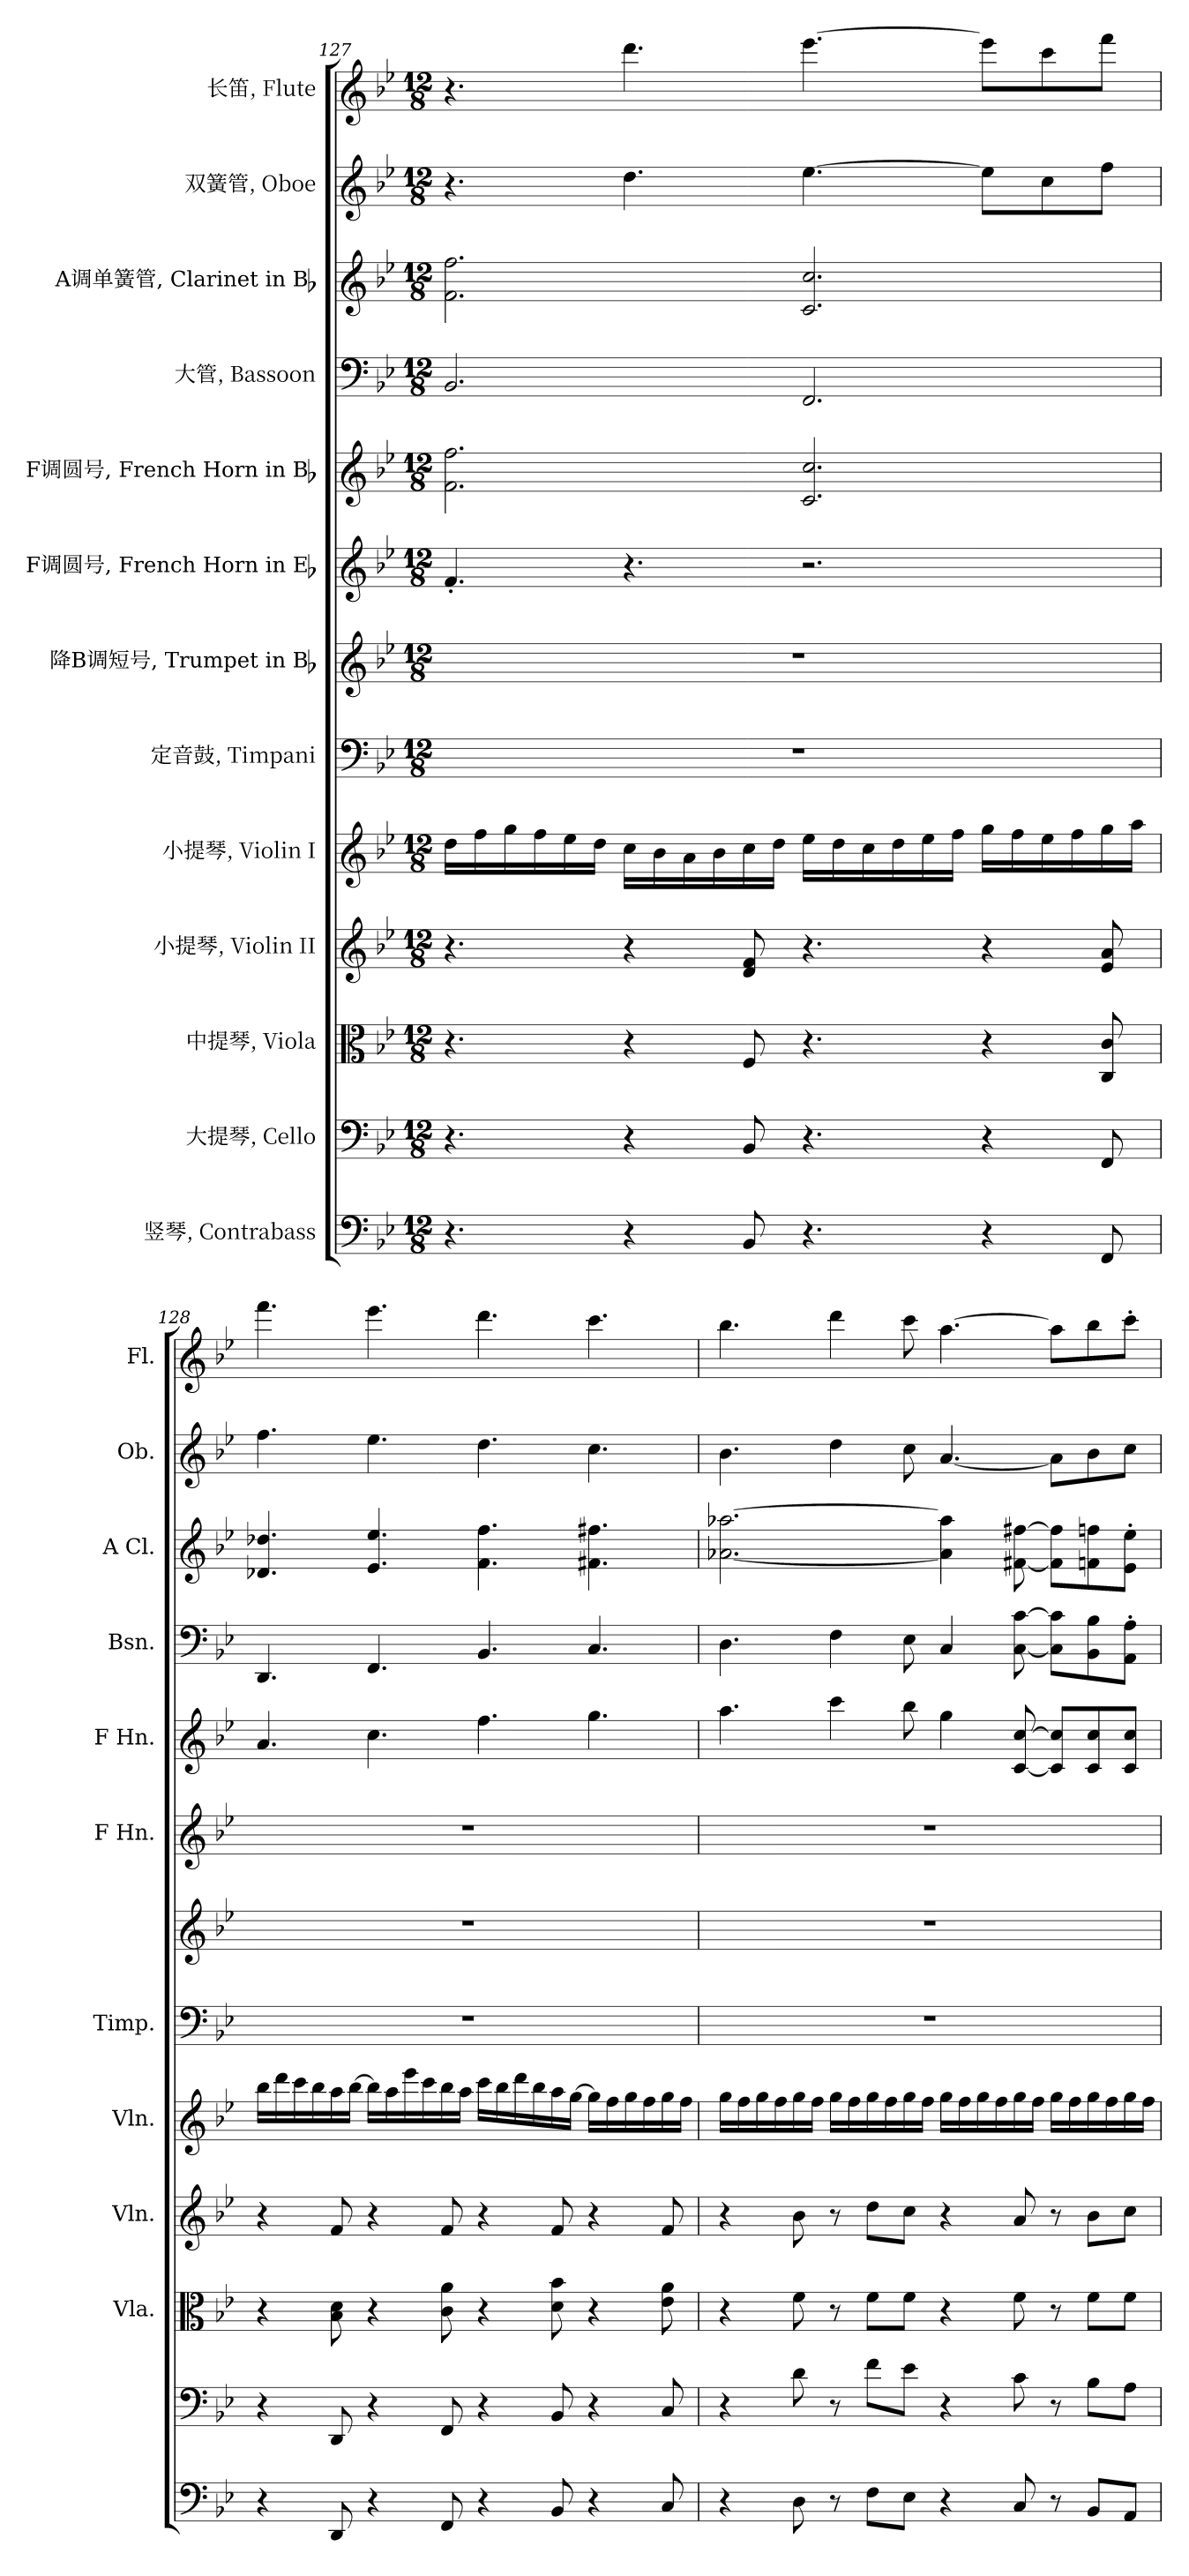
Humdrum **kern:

**kern	**kern	**kern	**kern	**kern	**kern	**kern	**kern	**kern	**kern	**kern	**kern	**kern
*part13	*part12	*part11	*part10	*part9	*part8	*part7	*part6	*part5	*part4	*part3	*part2	*part1
*staff13	*staff12	*staff11	*staff10	*staff9	*staff8	*staff7	*staff6	*staff5	*staff4	*staff3	*staff2	*staff1
*I"竖琴, Contrabass	*I"大提琴, Cello	*I"中提琴, Viola	*I"小提琴, Violin II	*I"小提琴, Violin I	*I"定音鼓, Timpani	*I"降B调短号, Trumpet in B-flat	*I"F调圆号, French Horn in E-flat	*I"F调圆号, French Horn in B-flat	*I"大管, Bassoon	*I"A调单簧管, Clarinet in B-flat	*I"双簧管, Oboe	*I"长笛, Flute
*	*	*I'Vla.	*I'Vln.	*I'Vln.	*I'Timp.	*	*I'F Hn.	*I'F Hn.	*I'Bsn.	*I'A Cl.	*I'Ob.	*I'Fl.
!!LO:PB:g=z
*clefF4	*clefF4	*clefC3	*clefG2	*clefG2	*clefF4	*clefG2	*clefG2	*clefG2	*clefF4	*clefG2	*clefG2	*clefG2
*	*	*	*	*	*	*ITrd1c2	*ITrd4c7	*ITrd4c7	*	*ITrd2c3	*	*
*k[b-e-]	*k[b-e-]	*k[b-e-]	*k[b-e-]	*k[b-e-]	*k[b-e-]	*k[b-e-a-d-]	*k[b-e-a-]	*k[b-e-a-]	*k[b-e-]	*k[f#]	*k[b-e-]	*k[b-e-]
*M12/8	*M12/8	*M12/8	*M12/8	*M12/8	*M12/8	*M12/8	*M12/8	*M12/8	*M12/8	*M12/8	*M12/8	*M12/8
=127	=127	=127	=127	=127	=127	=127	=127	=127	=127	=127	=127	=127
4.r	4.r	4.r	4.r	16dd\LL	1.r	1.r	4.B-'/	2.B-\ 2.b-\	2.BB-/	2.d\ 2.dd\	4.r	4.r
.	.	.	.	16ff\	.	.	.	.	.	.	.	.
.	.	.	.	16gg\	.	.	.	.	.	.	.	.
.	.	.	.	16ff\	.	.	.	.	.	.	.	.
.	.	.	.	16ee-\	.	.	.	.	.	.	.	.
.	.	.	.	16dd\JJ	.	.	.	.	.	.	.	.
4r	4r	4r	4r	16cc\LL	.	.	4.r	.	.	.	4.dd\	4.ddd\
.	.	.	.	16b-\	.	.	.	.	.	.	.	.
.	.	.	.	16a\	.	.	.	.	.	.	.	.
.	.	.	.	16b-\	.	.	.	.	.	.	.	.
8BB-/	8BB-/	8F/	8d/ 8f/	16cc\	.	.	.	.	.	.	.	.
.	.	.	.	16dd\JJ	.	.	.	.	.	.	.	.
4.r	4.r	4.r	4.r	16ee-\LL	.	.	2.r	2.F/ 2.f/	2.FF/	2.A/ 2.a/	[4.ee-\	[4.eee-\
.	.	.	.	16dd\	.	.	.	.	.	.	.	.
.	.	.	.	16cc\	.	.	.	.	.	.	.	.
.	.	.	.	16dd\	.	.	.	.	.	.	.	.
.	.	.	.	16ee-\	.	.	.	.	.	.	.	.
.	.	.	.	16ff\JJ	.	.	.	.	.	.	.	.
4r	4r	4r	4r	16gg\LL	.	.	.	.	.	.	8ee-\L]	8eee-\L]
.	.	.	.	16ff\	.	.	.	.	.	.	.	.
.	.	.	.	16ee-\	.	.	.	.	.	.	8cc\	8ccc\
.	.	.	.	16ff\	.	.	.	.	.	.	.	.
8FF/	8FF/	8C/ 8c/	8e-/ 8a/	16gg\	.	.	.	.	.	.	8ff\J	8fff\J
.	.	.	.	16aa\JJ	.	.	.	.	.	.	.	.
!!LO:PB:g=z
=128	=128	=128	=128	=128	=128	=128	=128	=128	=128	=128	=128	=128
4r	4r	4r	4r	16bb-\LL	1.r	1.r	1.r	4.d/	4.DD/	4.B-X/ 4.b-X/	4.ff\	4.fff\
.	.	.	.	16ddd\	.	.	.	.	.	.	.	.
.	.	.	.	16ccc\	.	.	.	.	.	.	.	.
.	.	.	.	16bb-\	.	.	.	.	.	.	.	.
8DD/	8DD/	8B-\ 8d\	8f/	16aa\	.	.	.	.	.	.	.	.
.	.	.	.	[16bb-\JJ	.	.	.	.	.	.	.	.
4r	4r	4r	4r	16bb-\LL]	.	.	.	4.f\	4.FF/	4.c/ 4.cc/	4.ee-\	4.eee-\
.	.	.	.	16aa\	.	.	.	.	.	.	.	.
.	.	.	.	16eee-\	.	.	.	.	.	.	.	.
.	.	.	.	16ccc\	.	.	.	.	.	.	.	.
8FF/	8FF/	8c\ 8a\	8f/	16bb-\	.	.	.	.	.	.	.	.
.	.	.	.	16aa\JJ	.	.	.	.	.	.	.	.
4r	4r	4r	4r	16ccc\LL	.	.	.	4.b-\	4.BB-/	4.d\ 4.dd\	4.dd\	4.ddd\
.	.	.	.	16bb-\	.	.	.	.	.	.	.	.
.	.	.	.	16ddd\	.	.	.	.	.	.	.	.
.	.	.	.	16bb-\	.	.	.	.	.	.	.	.
8BB-/	8BB-/	8d\ 8b-\	8f/	16aa\	.	.	.	.	.	.	.	.
.	.	.	.	[16gg\JJ	.	.	.	.	.	.	.	.
4r	4r	4r	4r	16gg\LL]	.	.	.	4.cc\	4.C/	4.d#X\ 4.dd#X\	4.cc\	4.ccc\
.	.	.	.	16ff\	.	.	.	.	.	.	.	.
.	.	.	.	16gg\	.	.	.	.	.	.	.	.
.	.	.	.	16ff\	.	.	.	.	.	.	.	.
8C/	8C/	8e-\ 8a\	8f/	16gg\	.	.	.	.	.	.	.	.
.	.	.	.	16ff\JJ	.	.	.	.	.	.	.	.
!!LO:PB:g=z
=129	=129	=129	=129	=129	=129	=129	=129	=129	=129	=129	=129	=129
4r	4r	4r	4r	16gg\LL	1.r	1.r	1.r	4.dd\	4.D\	[2.fn\ [2.ffn\	4.b-\	4.bb-\
.	.	.	.	16ff\	.	.	.	.	.	.	.	.
.	.	.	.	16gg\	.	.	.	.	.	.	.	.
.	.	.	.	16ff\	.	.	.	.	.	.	.	.
8D\	8d\	8f\	8b-\	16gg\	.	.	.	.	.	.	.	.
.	.	.	.	16ff\JJ	.	.	.	.	.	.	.	.
8r	8r	8r	8r	16gg\LL	.	.	.	4ff\	4F\	.	4dd\	4ddd\
.	.	.	.	16ff\	.	.	.	.	.	.	.	.
8F\L	8f\L	8f\L	8dd\L	16gg\	.	.	.	.	.	.	.	.
.	.	.	.	16ff\	.	.	.	.	.	.	.	.
8E-\J	8e-\J	8f\J	8cc\J	16gg\	.	.	.	8ee-\	8E-\	.	8cc\	8ccc\
.	.	.	.	16ff\JJ	.	.	.	.	.	.	.	.
4r	4r	4r	4r	16gg\LL	.	.	.	4cc\	4C/	4f\] 4ff\]	[4.a/	[4.aa\
.	.	.	.	16ff\	.	.	.	.	.	.	.	.
.	.	.	.	16gg\	.	.	.	.	.	.	.	.
.	.	.	.	16ff\	.	.	.	.	.	.	.	.
8C/	8c\	8f\	8a/	16gg\	.	.	.	[8F/ [8f/	[8C\ [8c\	[8d#X\ [8dd#X\	.	.
.	.	.	.	16ff\JJ	.	.	.	.	.	.	.	.
8r	8r	8r	8r	16gg\LL	.	.	.	8F/] 8f/]L	8C\] 8c\]L	8d#\] 8dd#\]L	8a\L]	8aa\L]
.	.	.	.	16ff\	.	.	.	.	.	.	.	.
8BB-/L	8B-\L	8f\L	8b-\L	16gg\	.	.	.	8F/ 8f/	8BB-\ 8B-\	8dn\ 8ddn\	8b-\	8bb-\
.	.	.	.	16ff\	.	.	.	.	.	.	.	.
8AA/J	8A\J	8f\J	8cc\J	16gg\	.	.	.	8F/ 8f/J	8AA\' 8A\'J	8c\' 8cc\'J	8cc\J	8ccc'\J
.	.	.	.	16ff\JJ	.	.	.	.	.	.	.	.
=	=	=	=	=	=	=	=	=	=	=	=	=
*-	*-	*-	*-	*-	*-	*-	*-	*-	*-	*-	*-	*-
